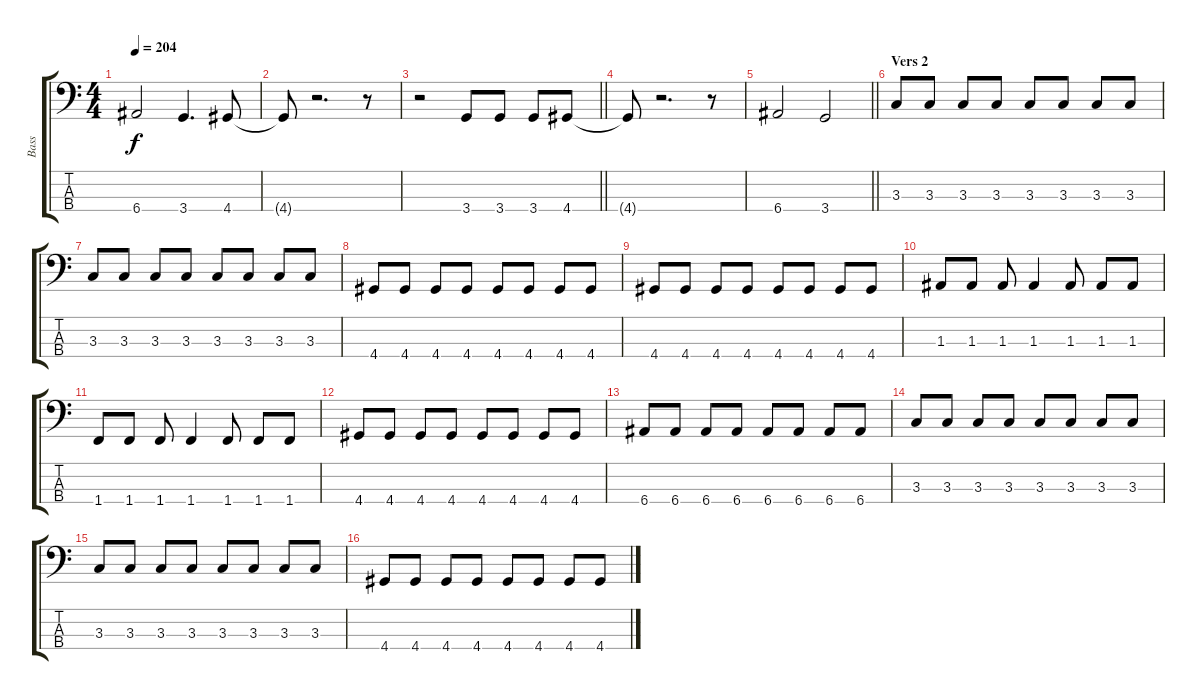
\track ("Bass" "Bass") {instrument electricbasspick}
\staff {score tabs}
\tuning (G2 D2 A1 E1) {hide}
\ts (4 4)
\tempo 204
\clef f4
\ks c
6.4.2{dy f} 3.4.4{d} 4.4.8 |
4.4{t}.8 r.2{d} r.8 |
\barLineRight lightlight
r.2 3.4.8 3.4.8 3.4.8 4.4.8 |
4.4{t}.8 r.2{d} r.8 |
\barLineRight lightlight
6.4.2 3.4.2 |
\section ("" "Vers 2")
3.3.8 3.3.8 3.3.8 3.3.8 3.3.8 3.3.8 3.3.8 3.3.8 |
3.3.8 3.3.8 3.3.8 3.3.8 3.3.8 3.3.8 3.3.8 3.3.8 |
4.4.8 4.4.8 4.4.8 4.4.8 4.4.8 4.4.8 4.4.8 4.4.8 |
4.4.8 4.4.8 4.4.8 4.4.8 4.4.8 4.4.8 4.4.8 4.4.8 |
1.3.8 1.3.8 1.3.8 1.3.4 1.3.8 1.3.8 1.3.8 |
1.4.8 1.4.8 1.4.8 1.4.4 1.4.8 1.4.8 1.4.8 |
4.4.8 4.4.8 4.4.8 4.4.8 4.4.8 4.4.8 4.4.8 4.4.8 |
6.4.8 6.4.8 6.4.8 6.4.8 6.4.8 6.4.8 6.4.8 6.4.8 |
3.3.8 3.3.8 3.3.8 3.3.8 3.3.8 3.3.8 3.3.8 3.3.8 |
3.3.8 3.3.8 3.3.8 3.3.8 3.3.8 3.3.8 3.3.8 3.3.8 |
4.4.8 4.4.8 4.4.8 4.4.8 4.4.8 4.4.8 4.4.8 4.4.8
